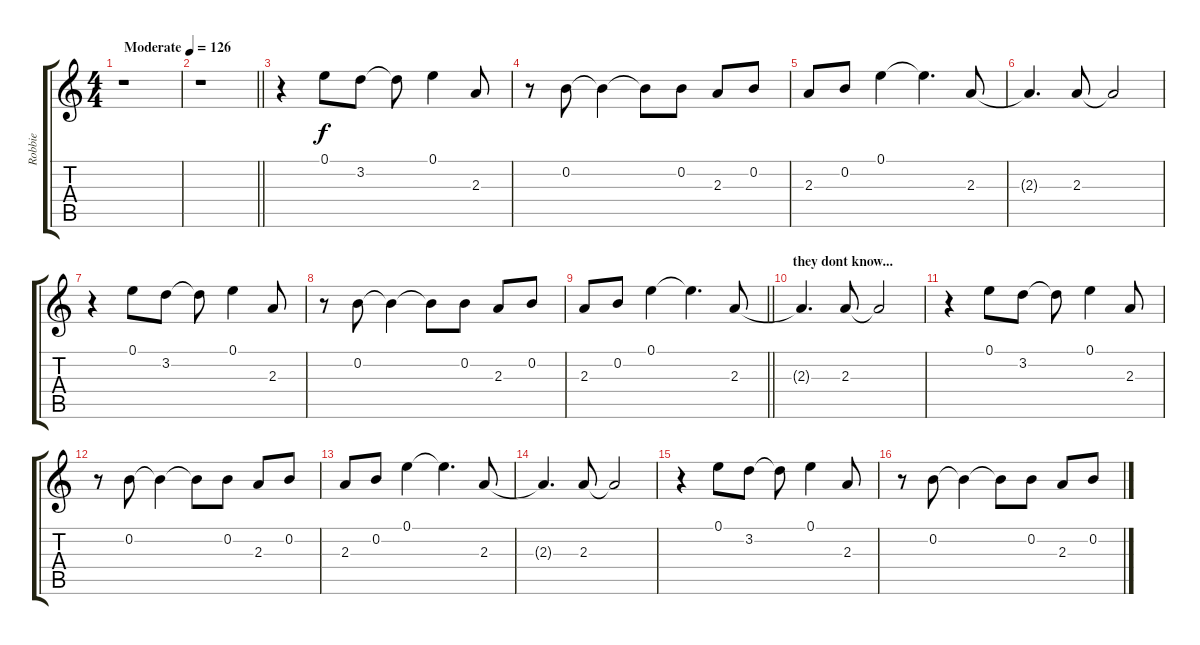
\track ("Robbie" "Robbie") {instrument electricguitarclean}
\staff {score tabs}
\tuning (E4 B3 G3 D3 A2 E2) {hide}
\ts (4 4)
\tempo (126 "Moderate")
\clef g2
\ks c
r.1{dy f instrument electricguitarclean} |
\barLineRight lightlight
r.1 |
r.4 0.1.8 3.2.8 3.2{t}.8 0.1.4 2.3.8 |
r.8 0.2.8 0.2{t}.4 0.2{t}.8 0.2.8 2.3.8 0.2.8 |
2.3.8 0.2.8 0.1.4 0.1{t}.4{d} 2.3.8 |
2.3{t}.4{d} 2.3.8 2.3{t}.2 |
r.4 0.1.8 3.2.8 3.2{t}.8 0.1.4 2.3.8 |
r.8 0.2.8 0.2{t}.4 0.2{t}.8 0.2.8 2.3.8 0.2.8 |
\barLineRight lightlight
2.3.8 0.2.8 0.1.4 0.1{t}.4{d} 2.3.8 |
\section ("" "they dont know...")
2.3{t}.4{d} 2.3.8 2.3{t}.2 |
r.4 0.1.8 3.2.8 3.2{t}.8 0.1.4 2.3.8 |
r.8 0.2.8 0.2{t}.4 0.2{t}.8 0.2.8 2.3.8 0.2.8 |
2.3.8 0.2.8 0.1.4 0.1{t}.4{d} 2.3.8 |
2.3{t}.4{d} 2.3.8 2.3{t}.2 |
r.4 0.1.8 3.2.8 3.2{t}.8 0.1.4 2.3.8 |
r.8 0.2.8 0.2{t}.4 0.2{t}.8 0.2.8 2.3.8 0.2.8
